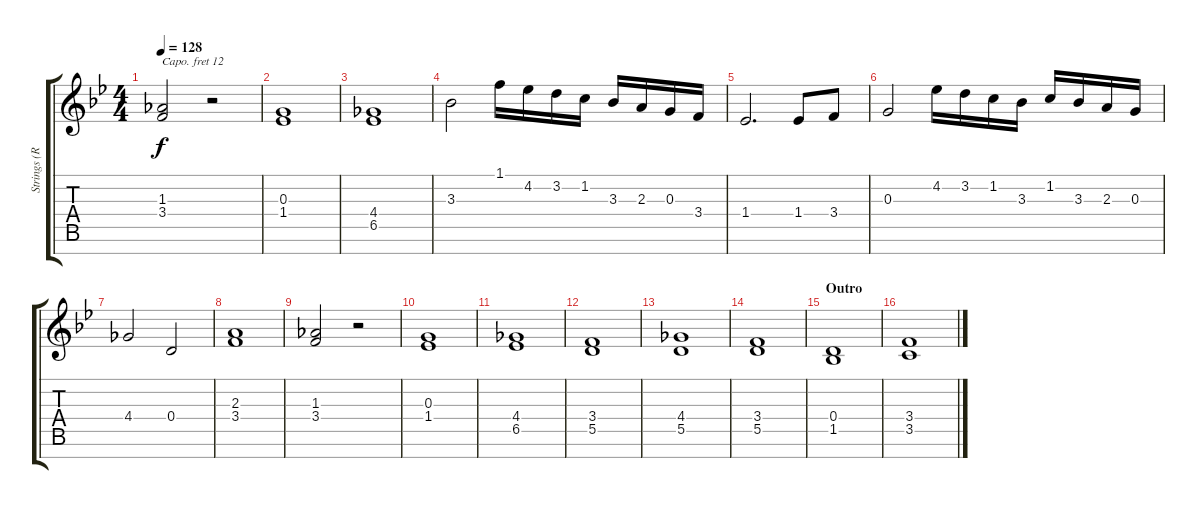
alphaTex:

\track ("Strings (Right Hand)" "Strings (R") {instrument stringensemble1}
\staff {score tabs}
\capo 12
\tuning (E4 B3 G3 D3 A2 E2 B1) {hide}
\ts (4 4)
\tempo 128
\clef g2
\ks bb
(1.3 3.4).2{dy f} r.2 |
(0.3 1.4).1 |
(4.4 6.5).1 |
3.3.2 1.1.16 4.2.16 3.2.16 1.2.16 3.3.16 2.3.16 0.3.16 3.4.16 |
1.4.2{d} 1.4.8 3.4.8 |
0.3.2 4.2.16 3.2.16 1.2.16 3.3.16 1.2.16 3.3.16 2.3.16 0.3.16 |
4.4.2 0.4.2 |
(2.3 3.4).1 |
(1.3 3.4).2 r.2 |
(0.3 1.4).1 |
(4.4 6.5).1 |
(3.4 5.5).1 |
(4.4 5.5).1 |
(3.4 5.5).1 |
\section ("" "Outro")
(0.4 1.5).1 |
(3.4 3.5).1
